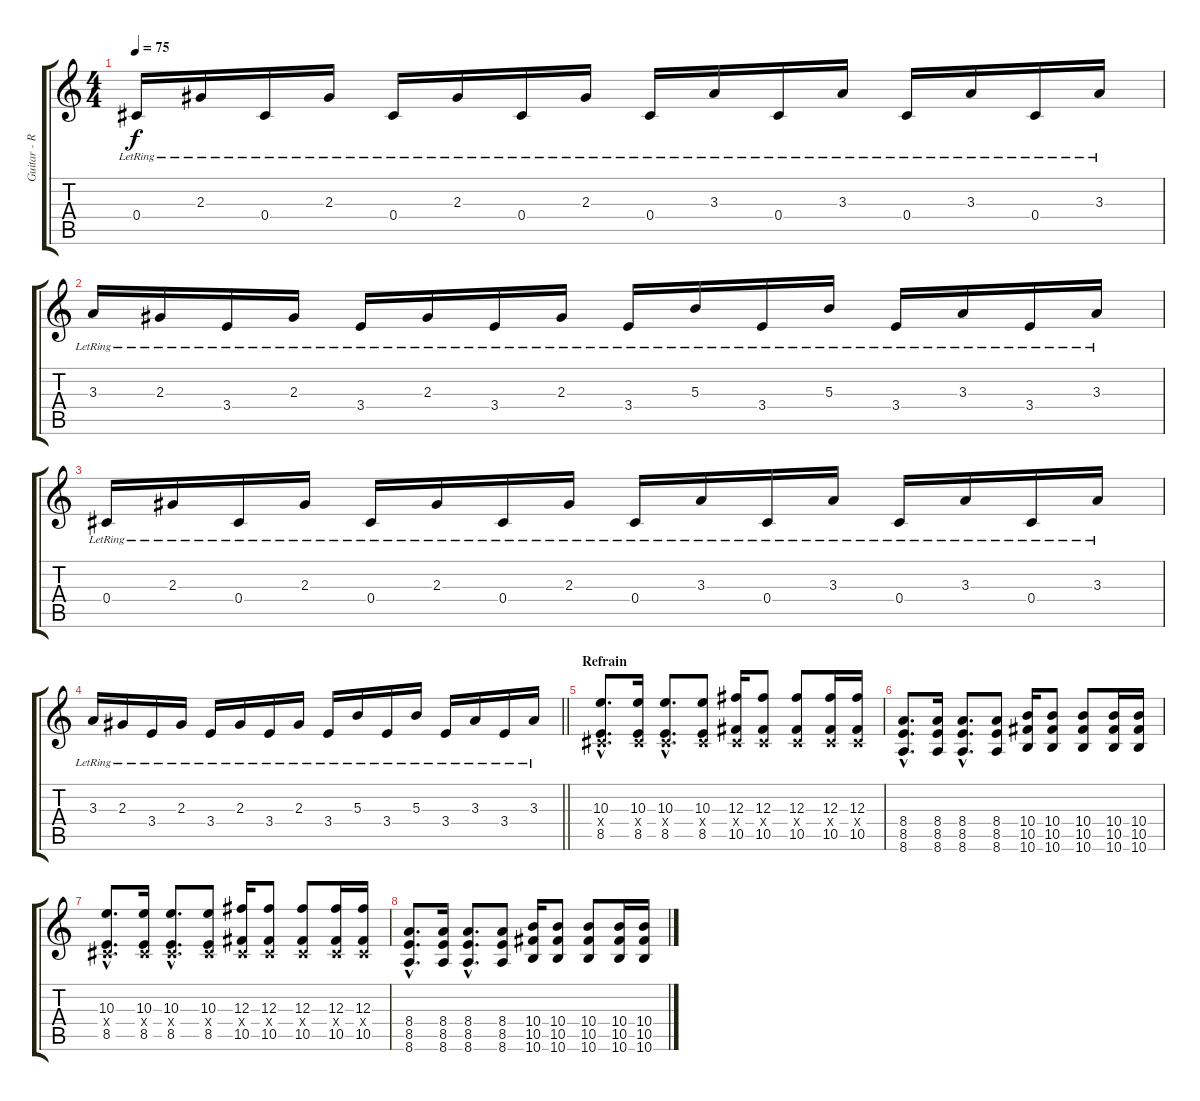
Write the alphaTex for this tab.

\track ("Guitar - Ryan Hernandez" "Guitar - R") {instrument electricguitarclean}
\staff {score tabs}
\tuning (Eb4 Bb3 Gb3 Db3 Ab2 Db2) {hide}
\ts (4 4)
\tempo 75
\clef g2
\ks c
0.4{lr}.16{dy f} 2.3{lr}.16 0.4{lr}.16 2.3{lr}.16 0.4{lr}.16 2.3{lr}.16 0.4{lr}.16 2.3{lr}.16 0.4{lr}.16 3.3{lr}.16 0.4{lr}.16 3.3{lr}.16 0.4{lr}.16 3.3{lr}.16 0.4{lr}.16 3.3{lr}.16 |
3.3{lr}.16 2.3{lr}.16 3.4{lr}.16 2.3{lr}.16 3.4{lr}.16 2.3{lr}.16 3.4{lr}.16 2.3{lr}.16 3.4{lr}.16 5.3{lr}.16 3.4{lr}.16 5.3{lr}.16 3.4{lr}.16 3.3{lr}.16 3.4{lr}.16 3.3{lr}.16 |
0.4{lr}.16 2.3{lr}.16 0.4{lr}.16 2.3{lr}.16 0.4{lr}.16 2.3{lr}.16 0.4{lr}.16 2.3{lr}.16 0.4{lr}.16 3.3{lr}.16 0.4{lr}.16 3.3{lr}.16 0.4{lr}.16 3.3{lr}.16 0.4{lr}.16 3.3{lr}.16 |
\barLineRight lightlight
3.3{lr}.16 2.3{lr}.16 3.4{lr}.16 2.3{lr}.16 3.4{lr}.16 2.3{lr}.16 3.4{lr}.16 2.3{lr}.16 3.4{lr}.16 5.3{lr}.16 3.4{lr}.16 5.3{lr}.16 3.4{lr}.16 3.3{lr}.16 3.4{lr}.16 3.3{lr}.16 |
\section ("" "Refrain")
(10.3{hac} 0.4{hac x} 8.5{hac}).8{d instrument distortionguitar} (10.3 0.4{x} 8.5).16 (10.3{hac} 0.4{hac x} 8.5{hac}).8{d} (10.3 0.4{x} 8.5).8 (12.3 0.4{x} 10.5).16 (12.3 0.4{x} 10.5).8 (12.3 0.4{x} 10.5).8 (12.3 0.4{x} 10.5).16 (12.3 0.4{x} 10.5).16 |
(8.4{hac} 8.5{hac} 8.6{hac}).8{d} (8.4 8.5 8.6).16 (8.4{hac} 8.5{hac} 8.6{hac}).8{d} (8.4 8.5 8.6).8 (10.4 10.5 10.6).16 (10.4 10.5 10.6).8 (10.4 10.5 10.6).8 (10.4 10.5 10.6).16 (10.4 10.5 10.6).16 |
(10.3{hac} 0.4{hac x} 8.5{hac}).8{d} (10.3 0.4{x} 8.5).16 (10.3{hac} 0.4{hac x} 8.5{hac}).8{d} (10.3 0.4{x} 8.5).8 (12.3 0.4{x} 10.5).16 (12.3 0.4{x} 10.5).8 (12.3 0.4{x} 10.5).8 (12.3 0.4{x} 10.5).16 (12.3 0.4{x} 10.5).16 |
(8.4{hac} 8.5{hac} 8.6{hac}).8{d} (8.4 8.5 8.6).16 (8.4{hac} 8.5{hac} 8.6{hac}).8{d} (8.4 8.5 8.6).8 (10.4 10.5 10.6).16 (10.4 10.5 10.6).8 (10.4 10.5 10.6).8 (10.4 10.5 10.6).16 (10.4 10.5 10.6).16
